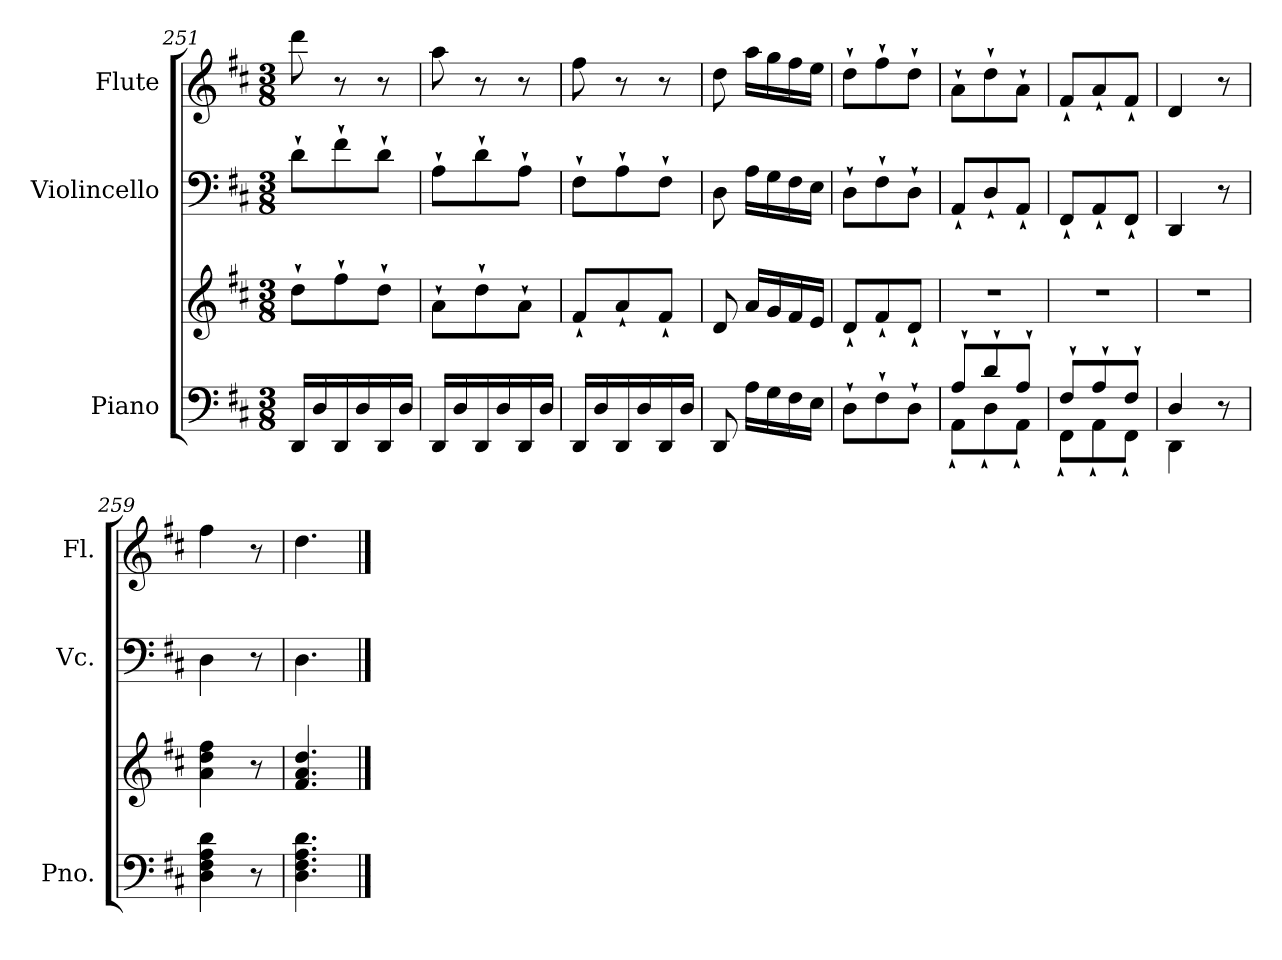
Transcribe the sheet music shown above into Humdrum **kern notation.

**kern	**kern	**kern	**kern
*part3	*part3	*part2	*part1
*staff4	*staff3	*staff2	*staff1
*I"Piano	*	*I"Violincello	*I"Flute
*I'Pno.	*	*I'Vc.	*I'Fl.
*clefF4	*clefG2	*clefF4	*clefG2
*k[f#c#]	*k[f#c#]	*k[f#c#]	*k[f#c#]
*M3/8	*M3/8	*M3/8	*M3/8
=251	=251	=251	=251
16DD/LL	8dd`\L	8d`\L	8ddd\
16D/	.	.	.
16DD/	8ff#`\	8f#`\	8r
16D/	.	.	.
16DD/	8dd`\J	8d`\J	8r
16D/JJ	.	.	.
=252	=252	=252	=252
16DD/LL	8a`\L	8A`\L	8aa\
16D/	.	.	.
16DD/	8dd`\	8d`\	8r
16D/	.	.	.
16DD/	8a`\J	8A`\J	8r
16D/JJ	.	.	.
=253	=253	=253	=253
16DD/LL	8f#`/L	8F#`\L	8ff#\
16D/	.	.	.
16DD/	8a`/	8A`\	8r
16D/	.	.	.
16DD/	8f#`/J	8F#`\J	8r
16D/JJ	.	.	.
=254	=254	=254	=254
8DD/	8d/	8D\	8dd\
16A\LL	16a/LL	16A\LL	16aa\LL
16G\	16g/	16G\	16gg\
16F#\	16f#/	16F#\	16ff#\
16E\JJ	16e/JJ	16E\JJ	16ee\JJ
=255	=255	=255	=255
8D`\L	8d`/L	8D`\L	8dd`\L
8F#`\	8f#`/	8F#`\	8ff#`\
8D`\J	8d`/J	8D`\J	8dd`\J
=256	=256	=256	=256
*^	*	*	*
8A`/L	8AA`\L	4.r	8AA`/L	8a`\L
8d`/	8D`\	.	8D`/	8dd`\
8A`/J	8AA`\J	.	8AA`/J	8a`\J
=257	=257	=257	=257	=257
8F#`/L	8FF#`\L	4.r	8FF#`/L	8f#`/L
8A`/	8AA`\	.	8AA`/	8a`/
8F#`/J	8FF#`\J	.	8FF#`/J	8f#`/J
=258	=258	=258	=258	=258
4D/	4DD\	4.r	4DD/	4d/
8r	8ryy	.	8r	8r
*v	*v	*	*	*
=259	=259	=259	=259
4D\ 4F#\ 4A\ 4d\	4a\ 4dd\ 4ff#\	4D\	4ff#\
8r	8r	8r	8r
=260	=260	=260	=260
4.D\ 4.F#\ 4.A\ 4.d\	4.f#/ 4.a/ 4.dd/	4.D\	4.dd\
==	==	==	==
*-	*-	*-	*-
